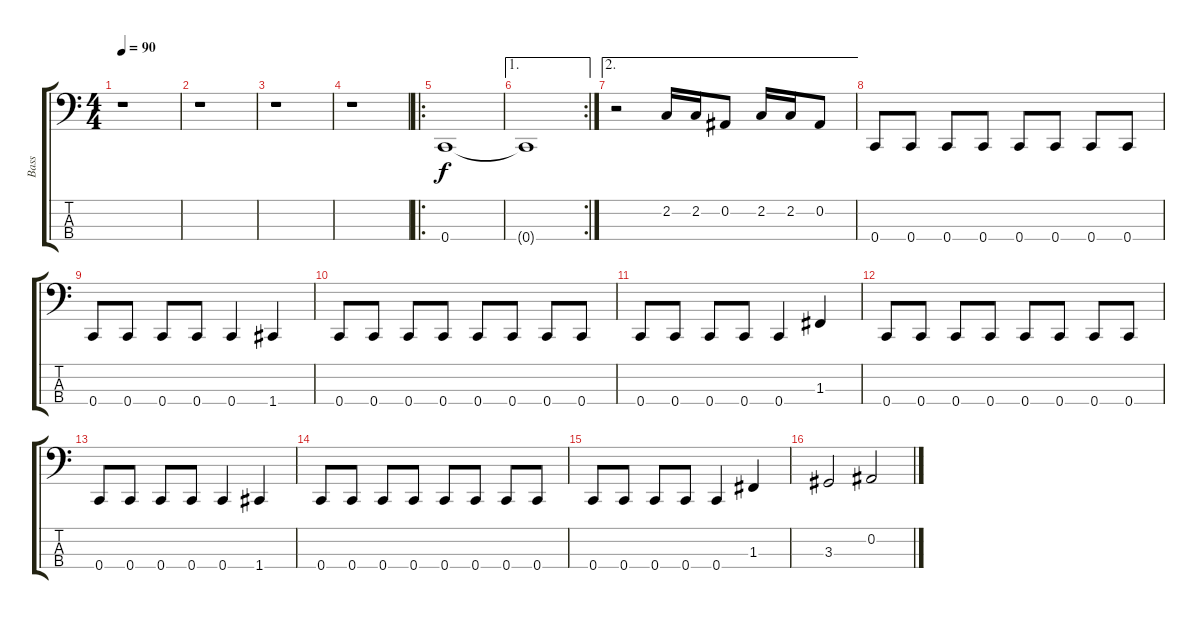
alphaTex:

\track ("Bass" "Bass") {instrument electricbasspick}
\staff {score tabs}
\tuning (Eb2 Bb1 F1 C1) {hide}
\ts (4 4)
\tempo 90
\clef f4
\ks c
r.1{dy f instrument electricbasspick} |
r.1 |
r.1 |
r.1 |
\ro
0.4.1 |
\ae 1
\rc 2
0.4{t}.1 |
\ae 2
r.2 2.2.16 2.2.16 0.2.8 2.2.16 2.2.16 0.2.8 |
0.4.8 0.4.8 0.4.8 0.4.8 0.4.8 0.4.8 0.4.8 0.4.8 |
0.4.8 0.4.8 0.4.8 0.4.8 0.4.4 1.4.4 |
0.4.8 0.4.8 0.4.8 0.4.8 0.4.8 0.4.8 0.4.8 0.4.8 |
0.4.8 0.4.8 0.4.8 0.4.8 0.4.4 1.3.4 |
0.4.8 0.4.8 0.4.8 0.4.8 0.4.8 0.4.8 0.4.8 0.4.8 |
0.4.8 0.4.8 0.4.8 0.4.8 0.4.4 1.4.4 |
0.4.8 0.4.8 0.4.8 0.4.8 0.4.8 0.4.8 0.4.8 0.4.8 |
0.4.8 0.4.8 0.4.8 0.4.8 0.4.4 1.3.4 |
3.3.2 0.2.2
